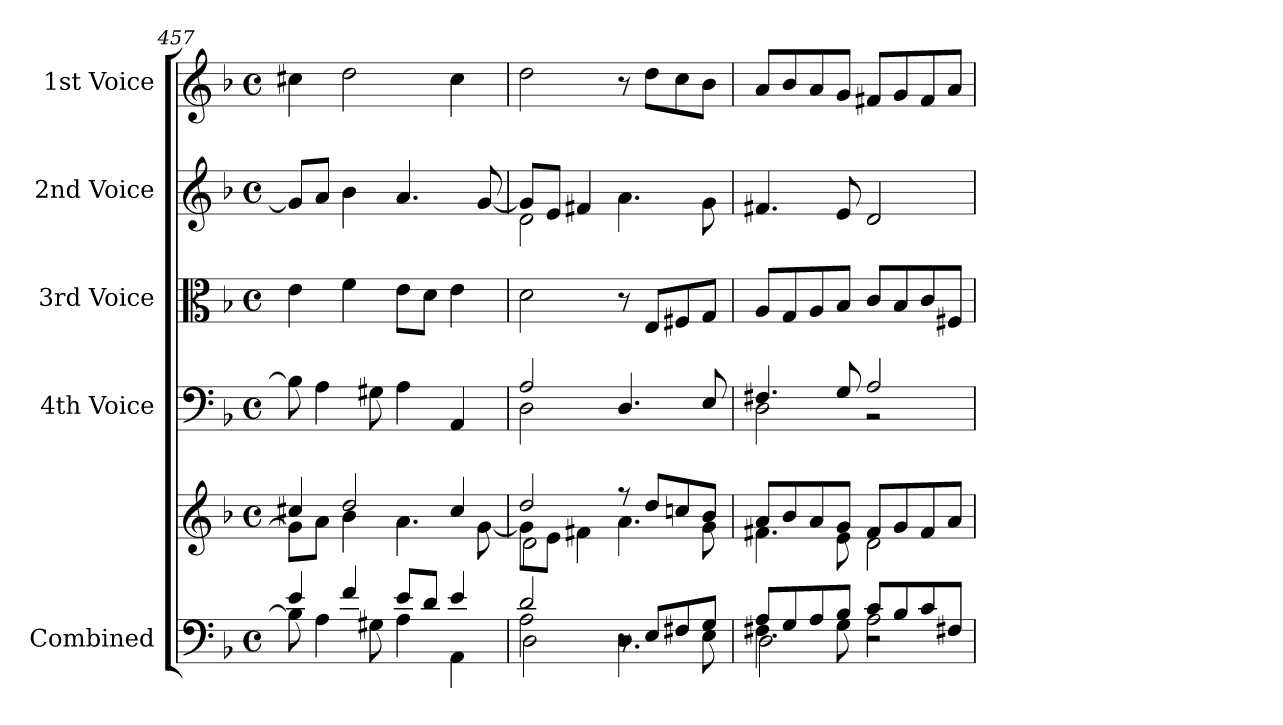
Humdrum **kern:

**kern	**kern	**kern	**kern	**kern	**kern
*part5	*part5	*part4	*part3	*part2	*part1
*staff6	*staff5	*staff4	*staff3	*staff2	*staff1
*I"Combined	*	*I"4th Voice	*I"3rd Voice	*I"2nd Voice	*I"1st Voice
!!LO:PB:g=z
*clefF4	*clefG2	*clefF4	*clefC3	*clefG2	*clefG2
*k[b-]	*k[b-]	*k[b-]	*k[b-]	*k[b-]	*k[b-]
*M4/4	*M4/4	*M4/4	*M4/4	*M4/4	*M4/4
*met(c)	*met(c)	*met(c)	*met(c)	*met(c)	*met(c)
=457	=457	=457	=457	=457	=457
*^	*^	*	*	*	*
4e/	8B-\]	4cc#X/	8g\L]	8B-\]	4e\	8g/L]	4cc#X\
.	4A\	.	8a\J	4A\	.	8a/J	.
4f/	.	2dd/	4b-\	.	4f\	4b-\	2dd\
.	8G#X\	.	.	8G#X\	.	.	.
8e/L	4A\	.	4.a\	4A\	8e\L	4.a/	.
8d/J	.	.	.	.	8d\J	.	.
4e/	4AA\	4cc#/	.	4AA/	4e\	.	4cc#\
.	.	.	[8g\	.	.	[8g/	.
*v	*v	*	*	*	*	*	*
*	*v	*v	*	*	*	*
=458	=458	=458	=458	=458	=458
*	*	*	*	*	*MM104
*^	*^	*^	*	*^	*
*	*^	*	*^	*	*	*	*	*	*
2d/	2A\	2D\	2dd/	8g\L]	2d\	2A/	2D\	2d\	8g/L]	2d\	2dd\
.	.	.	.	8e\J	.	.	.	.	8e/J	.	.
.	.	.	.	4f#X\	.	.	.	.	4f#X/	.	.
8r	4.D\	2r	8r	4.a\	2ryy	4.D/	2ryy	8r	4.a\	2ryy	8r
8E/L	.	.	8dd/L	.	.	.	.	8E/L	.	.	8dd\L
8F#X/	.	.	8ccn/	.	.	.	.	8F#X/	.	.	8cc\
8G/J	8E\	.	8b-/J	8g\	.	8E/	.	8G/J	8g\	.	8b-\J
*	*	*	*v	*v	*v	*	*	*	*v	*v	*
=459	=459	=459	=459	=459	=459	=459	=459	=459
*	*	*	*	*	*	*	*	*MM100
*	*	*	*^	*	*	*	*	*
8A/L	4.F#X\	2D\	8a/L	4.f#X\	4.F#X/	2D\	8A/L	4.f#X/	8a/L
8G/	.	.	8b-/	.	.	.	8G/	.	8b-/
8A/	.	.	8a/	.	.	.	8A/	.	8a/
8B-/J	8G\	.	8g/J	8e\	8G/	.	8B-/J	8e/	8g/J
8c/L	2A\	2r	8f#/L	2d\	2A/	2r	8c/L	2d/	8f#X/L
8B-/	.	.	8g/	.	.	.	8B-/	.	8g/
8c/	.	.	8f#/	.	.	.	8c/	.	8f#/
8F#X/J	.	.	8a/J	.	.	.	8F#X/J	.	8a/J
*v	*v	*v	*	*	*v	*v	*	*	*
*	*v	*v	*	*	*	*
=	=	=	=	=	=
*-	*-	*-	*-	*-	*-
